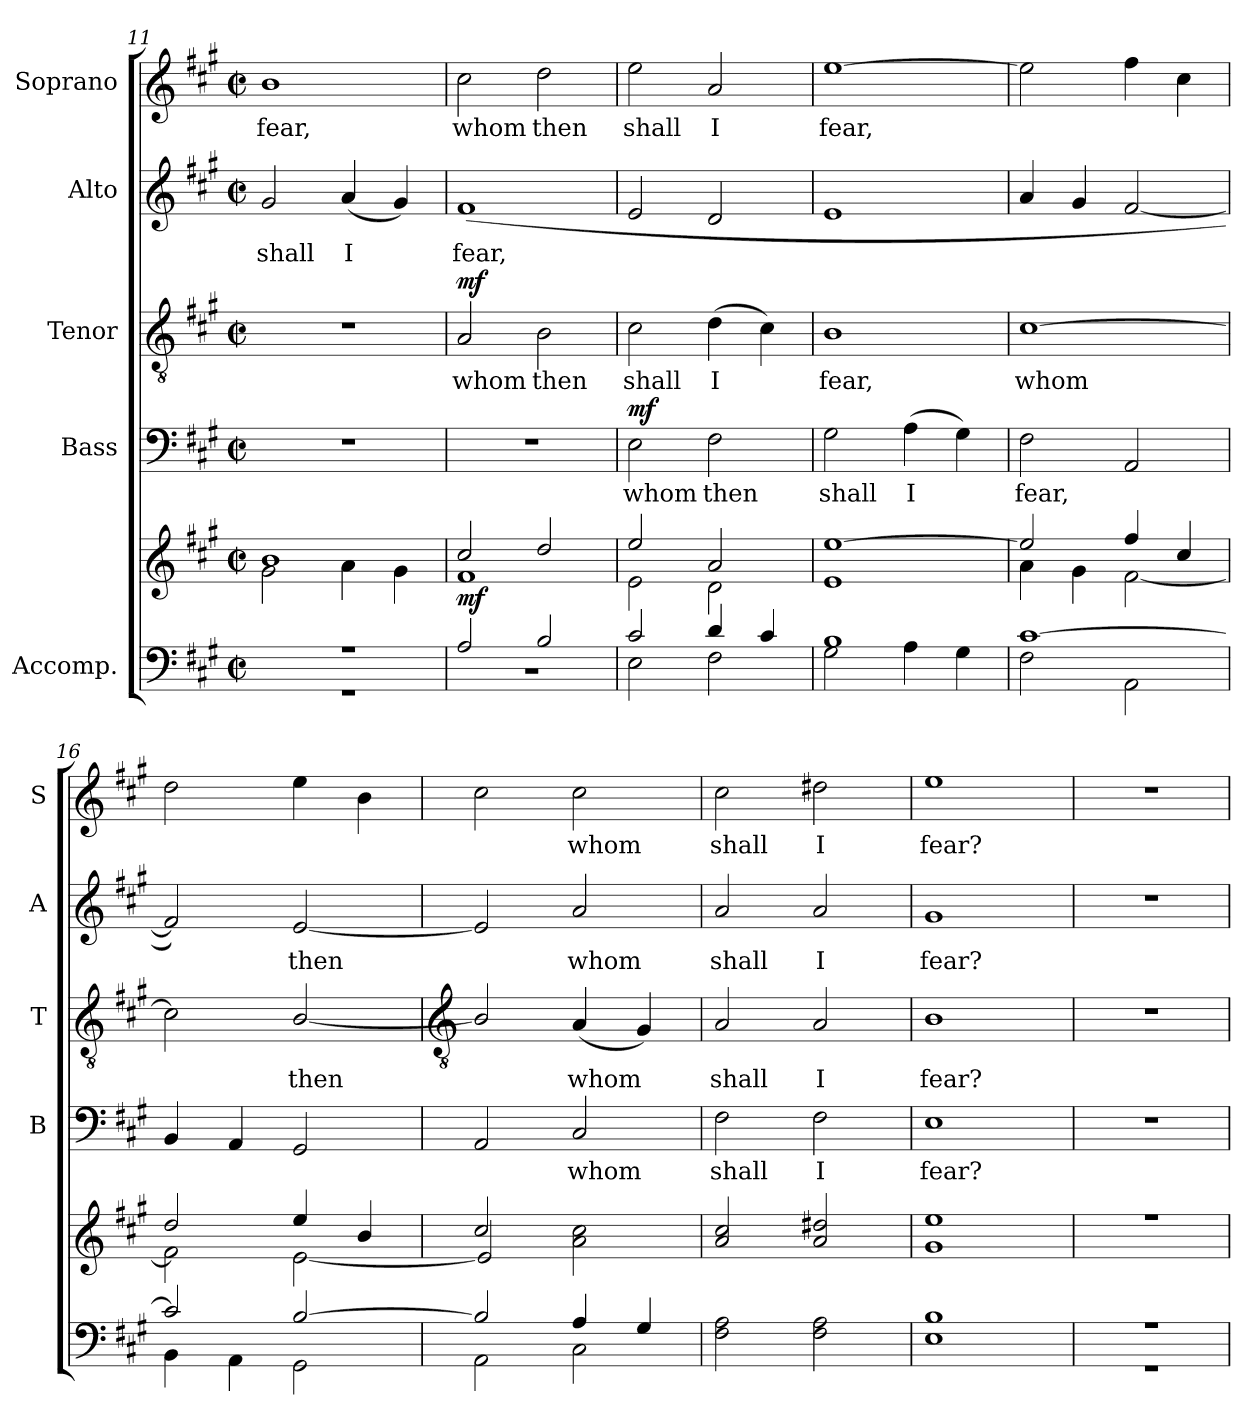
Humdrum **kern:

**kern	**kern	**dynam	**kern	**text	**dynam	**kern	**text	**dynam	**kern	**text	**kern	**text
*part5	*part5	*part5	*part4	*part4	*part4	*part3	*part3	*part3	*part2	*part2	*part1	*part1
*staff6	*staff5	*staff5/6	*staff4	*staff4	*staff4	*staff3	*staff3	*staff3	*staff2	*staff2	*staff1	*staff1
*I"Accomp.	*	*	*I"Bass	*	*	*I"Tenor	*	*	*I"Alto	*	*I"Soprano	*
*	*	*	*I'B	*	*	*I'T	*	*	*I'A	*	*I'S	*
*clefF4	*clefG2	*	*clefF4	*	*	*clefGv2	*	*	*clefG2	*	*clefG2	*
*k[f#c#g#]	*k[f#c#g#]	*	*k[f#c#g#]	*	*	*k[f#c#g#]	*	*	*k[f#c#g#]	*	*k[f#c#g#]	*
*A:	*A:	*	*A:	*	*	*A:	*	*	*A:	*	*A:	*
*M2/2	*M2/2	*	*M2/2	*	*	*M2/2	*	*	*M2/2	*	*M2/2	*
*met(c|)	*met(c|)	*	*met(c|)	*	*	*met(c|)	*	*	*met(c|)	*	*met(c|)	*
=11	=11	=11	=11	=11	=11	=11	=11	=11	=11	=11	=11	=11
*^	*^	*	*	*	*	*	*	*	*	*	*	*
!	!	!	!	!	!	!	!	!	!	!	!	!LO:LY:b	!	!LO:LY:b
1r	1r	1b/	2g#\	.	1r	.	.	1r	.	.	2g#	shall	1b	fear,
!	!	!	!	!	!	!	!	!	!	!	!	!LO:LY:b	!	!
.	.	.	4a\	.	.	.	.	.	.	.	(<4a	I	.	.
.	.	.	4g#\	.	.	.	.	.	.	.	4g#)	.	.	.
=12	=12	=12	=12	=12	=12	=12	=12	=12	=12	=12	=12	=12	=12	=12
!	!	!	!	!LO:DY:a=2	!	!	!	!	!LO:LY:b	!LO:DY:b	!	!LO:LY:b	!	!LO:LY:b
2A/	1r	2cc#/	1f#\	mf	1r	.	.	2A	whom	mf	(<1f#	fear,	2cc#	whom
!	!	!	!	!	!	!	!	!	!LO:LY:b	!	!	!	!	!LO:LY:b
2B/	.	2dd/	.	.	.	.	.	2B	then	.	.	.	2dd	then
=13	=13	=13	=13	=13	=13	=13	=13	=13	=13	=13	=13	=13	=13	=13
!	!	!	!	!	!	!LO:LY:b	!LO:DY:b	!	!LO:LY:b	!	!	!	!	!LO:LY:b
2c#/	2E\	2ee/	2e\	.	2E	whom	mf	2c#	shall	.	2e	.	2ee	shall
!	!	!	!	!	!	!LO:LY:b	!	!	!LO:LY:b	!	!	!	!	!LO:LY:b
4d/	2F#\	2a/	2d\	.	2F#	then	.	(>4d	I	.	2d	.	2a	I
4c#/	.	.	.	.	.	.	.	4c#)	.	.	.	.	.	.
=14	=14	=14	=14	=14	=14	=14	=14	=14	=14	=14	=14	=14	=14	=14
!	!	!	!	!	!	!LO:LY:b	!	!	!LO:LY:b	!	!	!	!	!LO:LY:b
1B/	2G#\	[1ee/	1e\	.	2G#	shall	.	1B	fear,	.	1e	.	[1ee	fear,
!	!	!	!	!	!	!LO:LY:b	!	!	!	!	!	!	!	!
.	4A\	.	.	.	(>4A	I	.	.	.	.	.	.	.	.
.	4G#\	.	.	.	4G#)	.	.	.	.	.	.	.	.	.
=15	=15	=15	=15	=15	=15	=15	=15	=15	=15	=15	=15	=15	=15	=15
!	!	!	!	!	!	!LO:LY:b	!	!	!LO:LY:b	!	!	!	!	!
[1c#/	2F#\	2ee/]	4a\	.	2F#	fear,	.	[1c#	whom	.	4a	.	2ee]	.
.	.	.	4g#\	.	.	.	.	.	.	.	4g#	.	.	.
.	2AA\	4ff#/	[2f#\	.	2AA	.	.	.	.	.	[2f#	.	4ff#	.
.	.	4cc#/	.	.	.	.	.	.	.	.	.	.	4cc#	.
=16	=16	=16	=16	=16	=16	=16	=16	=16	=16	=16	=16	=16	=16	=16
2c#/]	4BB\	2dd/	2f#\]	.	4BB	.	.	2c#]	.	.	2f#])	.	2dd	.
.	4AA\	.	.	.	4AA	.	.	.	.	.	.	.	.	.
!	!	!	!	!	!	!	!	!	!LO:LY:b	!	!	!LO:LY:b	!	!
[2B/	2GG#\	4ee/	[2e\	.	2GG#	.	.	[2B/	then	.	[2e	then	4ee	.
.	.	4b/	.	.	.	.	.	.	.	.	.	.	4b	.
!!LO:LB:g=z
=17	=17	=17	=17	=17	=17	=17	=17	=17	=17	=17	=17	=17	=17	=17
*	*	*	*	*	*	*	*	*clefGv2	*	*	*	*	*	*
2B/]	2AA\	2cc#/	2e/]	.	2AA	.	.	2B/]	.	.	2e]	.	2cc#	.
!	!	!	!	!	!	!LO:LY:b	!	!	!LO:LY:b	!	!	!LO:LY:b	!	!LO:LY:b
4A/	2C#\	2a 2cc#	2ryy	.	2C#	whom	.	(<4A	whom	.	2a	whom	2cc#	whom
4G#/	.	.	.	.	.	.	.	4G#)	.	.	.	.	.	.
=18	=18	=18	=18	=18	=18	=18	=18	=18	=18	=18	=18	=18	=18	=18
!	!	!	!	!	!	!LO:LY:b	!	!	!LO:LY:b	!	!	!LO:LY:b	!	!LO:LY:b
1ryy	2F#\ 2A\	2a 2cc#	1ryy	.	2F#	shall	.	2A	shall	.	2a	shall	2cc#	shall
!	!	!	!	!	!	!LO:LY:b	!	!	!LO:LY:b	!	!	!LO:LY:b	!	!LO:LY:b
.	2F#\ 2A\	2a 2dd#X	.	.	2F#	I	.	2A	I	.	2a	I	2dd#X	I
=19	=19	=19	=19	=19	=19	=19	=19	=19	=19	=19	=19	=19	=19	=19
!	!	!	!	!	!	!LO:LY:b	!	!	!LO:LY:b	!	!	!LO:LY:b	!	!LO:LY:b
1ryy	1E\ 1B\	1g# 1ee	1ryy	.	1E	fear?	.	1B	fear?	.	1g#	fear?	1ee	fear?
=20	=20	=20	=20	=20	=20	=20	=20	=20	=20	=20	=20	=20	=20	=20
1r	1r	1r	1ryy	.	1r	.	.	1r	.	.	1r	.	1r	.
*v	*v	*	*	*	*	*	*	*	*	*	*	*	*	*
*	*v	*v	*	*	*	*	*	*	*	*	*	*	*
=	=	=	=	=	=	=	=	=	=	=	=	=
*-	*-	*-	*-	*-	*-	*-	*-	*-	*-	*-	*-	*-
